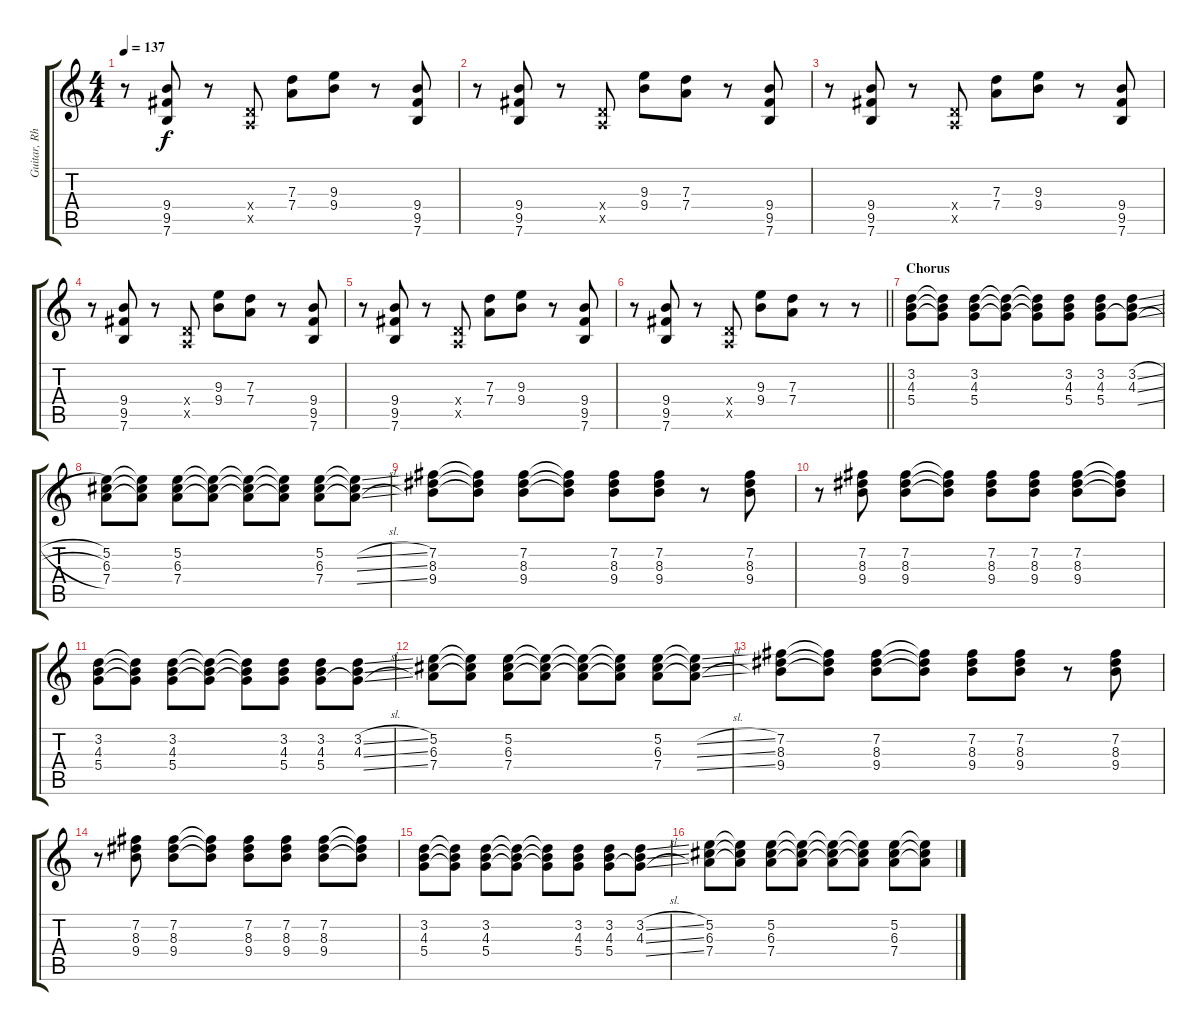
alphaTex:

\track ("Guitar, Rhythm" "Guitar, Rh") {instrument overdrivenguitar}
\staff {score tabs}
\tuning (E4 B3 G3 D3 A2 E2) {hide}
\ts (4 4)
\tempo 137
\clef g2
\ks c
r.8{dy f} (9.4 9.5 7.6).8 r.8 (0.4{x} 0.5{x}).8 (7.3 7.4).8 (9.3 9.4).8 r.8 (9.4 9.5 7.6).8 |
r.8 (9.4 9.5 7.6).8 r.8 (0.4{x} 0.5{x}).8 (9.3 9.4).8 (7.3 7.4).8 r.8 (9.4 9.5 7.6).8 |
r.8 (9.4 9.5 7.6).8 r.8 (0.4{x} 0.5{x}).8 (7.3 7.4).8 (9.3 9.4).8 r.8 (9.4 9.5 7.6).8 |
r.8 (9.4 9.5 7.6).8 r.8 (0.4{x} 0.5{x}).8 (9.3 9.4).8 (7.3 7.4).8 r.8 (9.4 9.5 7.6).8 |
r.8 (9.4 9.5 7.6).8 r.8 (0.4{x} 0.5{x}).8 (7.3 7.4).8 (9.3 9.4).8 r.8 (9.4 9.5 7.6).8 |
\barLineRight lightlight
r.8 (9.4 9.5 7.6).8 r.8 (0.4{x} 0.5{x}).8 (9.3 9.4).8 (7.3 7.4).8 r.8 r.8 |
\section ("" "Chorus")
(3.2 4.3 5.4).8 (3.2{t} 4.3{t} 5.4{t}).8 (3.2 4.3 5.4).8 (3.2{t} 4.3{t} 5.4{t}).8 (3.2{t} 4.3{t} 5.4{t}).8 (3.2 4.3 5.4).8 (3.2 4.3 5.4).8 (3.2{sl} 4.3{sl} 5.4{sl t}).8 |
(5.2 6.3 7.4).8 (5.2{t} 6.3{t} 7.4{t}).8 (5.2 6.3 7.4).8 (5.2{t} 6.3{t} 7.4{t}).8 (5.2{t} 6.3{t} 7.4{t}).8 (5.2{t} 6.3{t} 7.4{t}).8 (5.2 6.3 7.4).8 (5.2{sl t} 6.3{sl t} 7.4{sl t}).8 |
(7.2 8.3 9.4).8 (7.2{t} 8.3{t} 9.4{t}).8 (7.2 8.3 9.4).8 (7.2{t} 8.3{t} 9.4{t}).8 (7.2 8.3 9.4).8 (7.2 8.3 9.4).8 r.8 (7.2 8.3 9.4).8 |
r.8 (7.2 8.3 9.4).8 (7.2 8.3 9.4).8 (7.2{t} 8.3{t} 9.4{t}).8 (7.2 8.3 9.4).8 (7.2 8.3 9.4).8 (7.2 8.3 9.4).8 (7.2{t} 8.3{t} 9.4{t}).8 |
(3.2 4.3 5.4).8 (3.2{t} 4.3{t} 5.4{t}).8 (3.2 4.3 5.4).8 (3.2{t} 4.3{t} 5.4{t}).8 (3.2{t} 4.3{t} 5.4{t}).8 (3.2 4.3 5.4).8 (3.2 4.3 5.4).8 (3.2{sl} 4.3{sl} 5.4{sl t}).8 |
(5.2 6.3 7.4).8 (5.2{t} 6.3{t} 7.4{t}).8 (5.2 6.3 7.4).8 (5.2{t} 6.3{t} 7.4{t}).8 (5.2{t} 6.3{t} 7.4{t}).8 (5.2{t} 6.3{t} 7.4{t}).8 (5.2 6.3 7.4).8 (5.2{sl t} 6.3{sl t} 7.4{sl t}).8 |
(7.2 8.3 9.4).8 (7.2{t} 8.3{t} 9.4{t}).8 (7.2 8.3 9.4).8 (7.2{t} 8.3{t} 9.4{t}).8 (7.2 8.3 9.4).8 (7.2 8.3 9.4).8 r.8 (7.2 8.3 9.4).8 |
r.8 (7.2 8.3 9.4).8 (7.2 8.3 9.4).8 (7.2{t} 8.3{t} 9.4{t}).8 (7.2 8.3 9.4).8 (7.2 8.3 9.4).8 (7.2 8.3 9.4).8 (7.2{t} 8.3{t} 9.4{t}).8 |
(3.2 4.3 5.4).8 (3.2{t} 4.3{t} 5.4{t}).8 (3.2 4.3 5.4).8 (3.2{t} 4.3{t} 5.4{t}).8 (3.2{t} 4.3{t} 5.4{t}).8 (3.2 4.3 5.4).8 (3.2 4.3 5.4).8 (3.2{sl} 4.3{sl} 5.4{sl t}).8 |
(5.2 6.3 7.4).8 (5.2{t} 6.3{t} 7.4{t}).8 (5.2 6.3 7.4).8 (5.2{t} 6.3{t} 7.4{t}).8 (5.2{t} 6.3{t} 7.4{t}).8 (5.2{t} 6.3{t} 7.4{t}).8 (5.2 6.3 7.4).8 (5.2{sl t} 6.3{sl t} 7.4{sl t}).8
